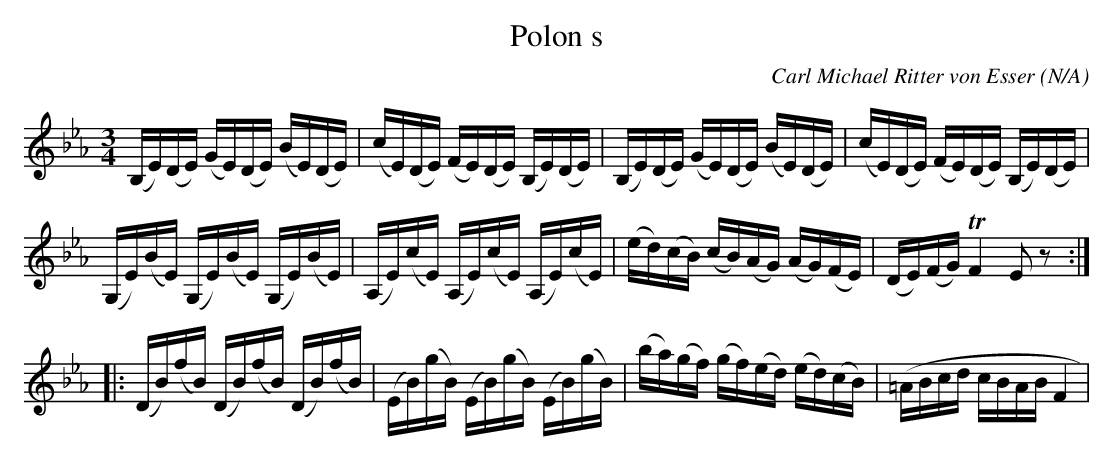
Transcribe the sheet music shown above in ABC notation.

X:1
T:Polon s
C:Carl Michael Ritter von Esser
O:N/A
M:3/4
L:1/16
K:Eb
 (B,E)(DE) (GE)(DE) (BE)(DE) |(cE)(DE) (FE)(DE) (B,E)(DE) | (B,E)(DE) (GE)(DE) (BE)(DE) |(cE)(DE) (FE)(DE) (B,E)(DE)|
(G,E)(BE) (G,E)(BE) (G,E)(BE)| (A,E)(cE) (A,E)(cE) (A,E)(cE)| (ed)(cB) (cB)(AG) (AG)(FE)| (DE)(FG)TF4 E2z2  :|
|:(DB)(fB) (DB)(fB) (DB)(fB)| (EB)(gB) (EB)(gB) (EB)(gB)|(ba)(gf) (gf)(ed) (ed)(cB)| (=ABcd cBAB F4|
